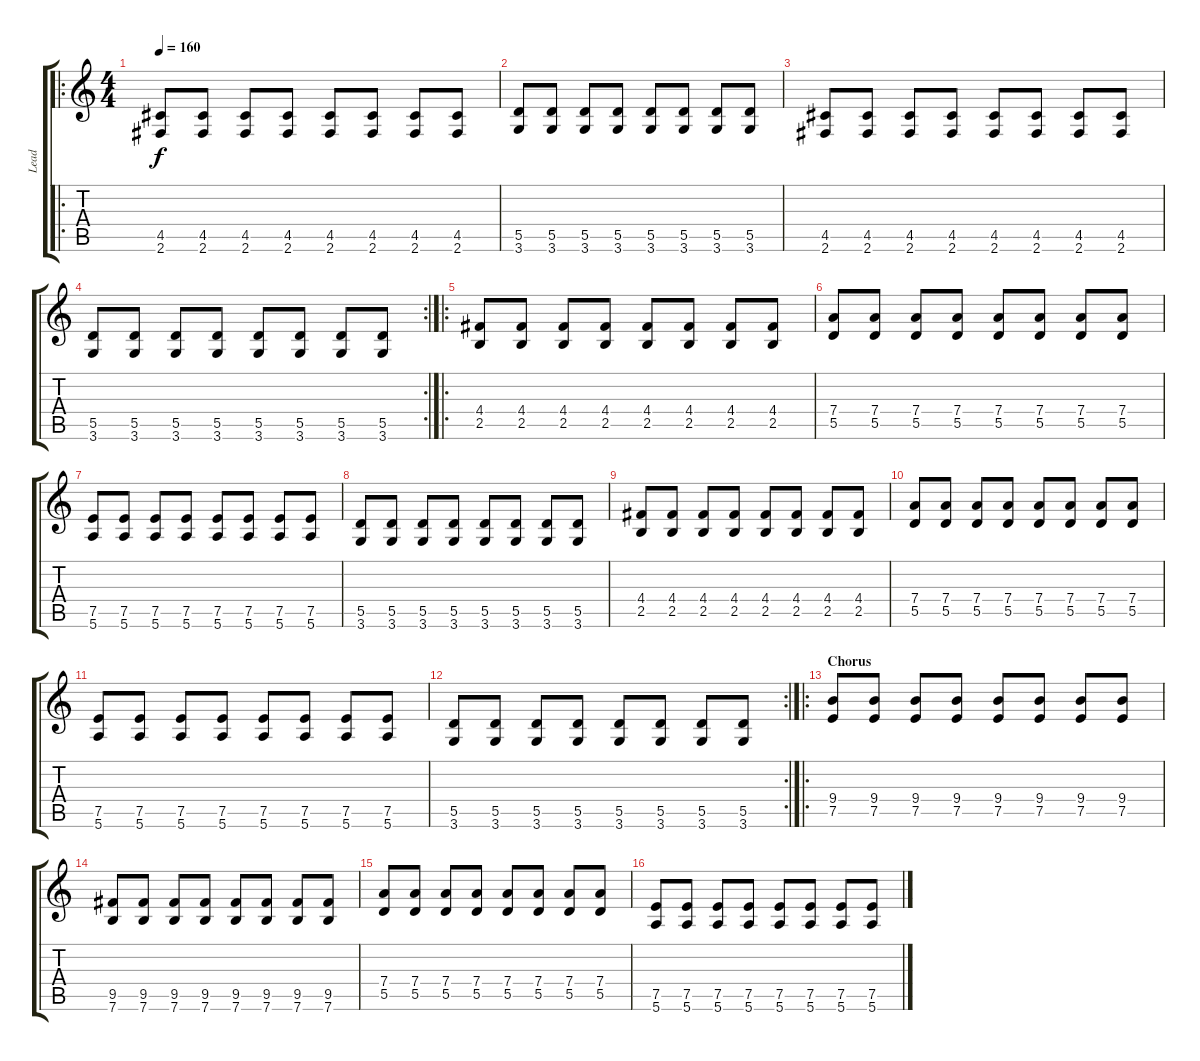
\track ("Lead" "Lead") {instrument electricguitarjazz}
\staff {score tabs}
\tuning (E4 B3 G3 D3 A2 E2) {hide}
\ro
\ts (4 4)
\tempo 160
\clef g2
\ks c
(4.5 2.6).8{dy f} (4.5 2.6).8 (4.5 2.6).8 (4.5 2.6).8 (4.5 2.6).8 (4.5 2.6).8 (4.5 2.6).8 (4.5 2.6).8 |
(5.5 3.6).8 (5.5 3.6).8 (5.5 3.6).8 (5.5 3.6).8 (5.5 3.6).8 (5.5 3.6).8 (5.5 3.6).8 (5.5 3.6).8 |
(4.5 2.6).8 (4.5 2.6).8 (4.5 2.6).8 (4.5 2.6).8 (4.5 2.6).8 (4.5 2.6).8 (4.5 2.6).8 (4.5 2.6).8 |
\rc 2
(5.5 3.6).8 (5.5 3.6).8 (5.5 3.6).8 (5.5 3.6).8 (5.5 3.6).8 (5.5 3.6).8 (5.5 3.6).8 (5.5 3.6).8 |
\ro
(4.4 2.5).8 (4.4 2.5).8 (4.4 2.5).8 (4.4 2.5).8 (4.4 2.5).8 (4.4 2.5).8 (4.4 2.5).8 (4.4 2.5).8 |
(7.4 5.5).8 (7.4 5.5).8 (7.4 5.5).8 (7.4 5.5).8 (7.4 5.5).8 (7.4 5.5).8 (7.4 5.5).8 (7.4 5.5).8 |
(7.5 5.6).8 (7.5 5.6).8 (7.5 5.6).8 (7.5 5.6).8 (7.5 5.6).8 (7.5 5.6).8 (7.5 5.6).8 (7.5 5.6).8 |
(5.5 3.6).8 (5.5 3.6).8 (5.5 3.6).8 (5.5 3.6).8 (5.5 3.6).8 (5.5 3.6).8 (5.5 3.6).8 (5.5 3.6).8 |
(4.4 2.5).8 (4.4 2.5).8 (4.4 2.5).8 (4.4 2.5).8 (4.4 2.5).8 (4.4 2.5).8 (4.4 2.5).8 (4.4 2.5).8 |
(7.4 5.5).8 (7.4 5.5).8 (7.4 5.5).8 (7.4 5.5).8 (7.4 5.5).8 (7.4 5.5).8 (7.4 5.5).8 (7.4 5.5).8 |
(7.5 5.6).8 (7.5 5.6).8 (7.5 5.6).8 (7.5 5.6).8 (7.5 5.6).8 (7.5 5.6).8 (7.5 5.6).8 (7.5 5.6).8 |
\rc 2
(5.5 3.6).8 (5.5 3.6).8 (5.5 3.6).8 (5.5 3.6).8 (5.5 3.6).8 (5.5 3.6).8 (5.5 3.6).8 (5.5 3.6).8 |
\ro
\section ("" "Chorus")
(9.4 7.5).8{instrument distortionguitar} (9.4 7.5).8 (9.4 7.5).8 (9.4 7.5).8 (9.4 7.5).8 (9.4 7.5).8 (9.4 7.5).8 (9.4 7.5).8 |
(9.5 7.6).8 (9.5 7.6).8 (9.5 7.6).8 (9.5 7.6).8 (9.5 7.6).8 (9.5 7.6).8 (9.5 7.6).8 (9.5 7.6).8 |
(7.4 5.5).8 (7.4 5.5).8 (7.4 5.5).8 (7.4 5.5).8 (7.4 5.5).8 (7.4 5.5).8 (7.4 5.5).8 (7.4 5.5).8 |
(7.5 5.6).8 (7.5 5.6).8 (7.5 5.6).8 (7.5 5.6).8 (7.5 5.6).8 (7.5 5.6).8 (7.5 5.6).8 (7.5 5.6).8
